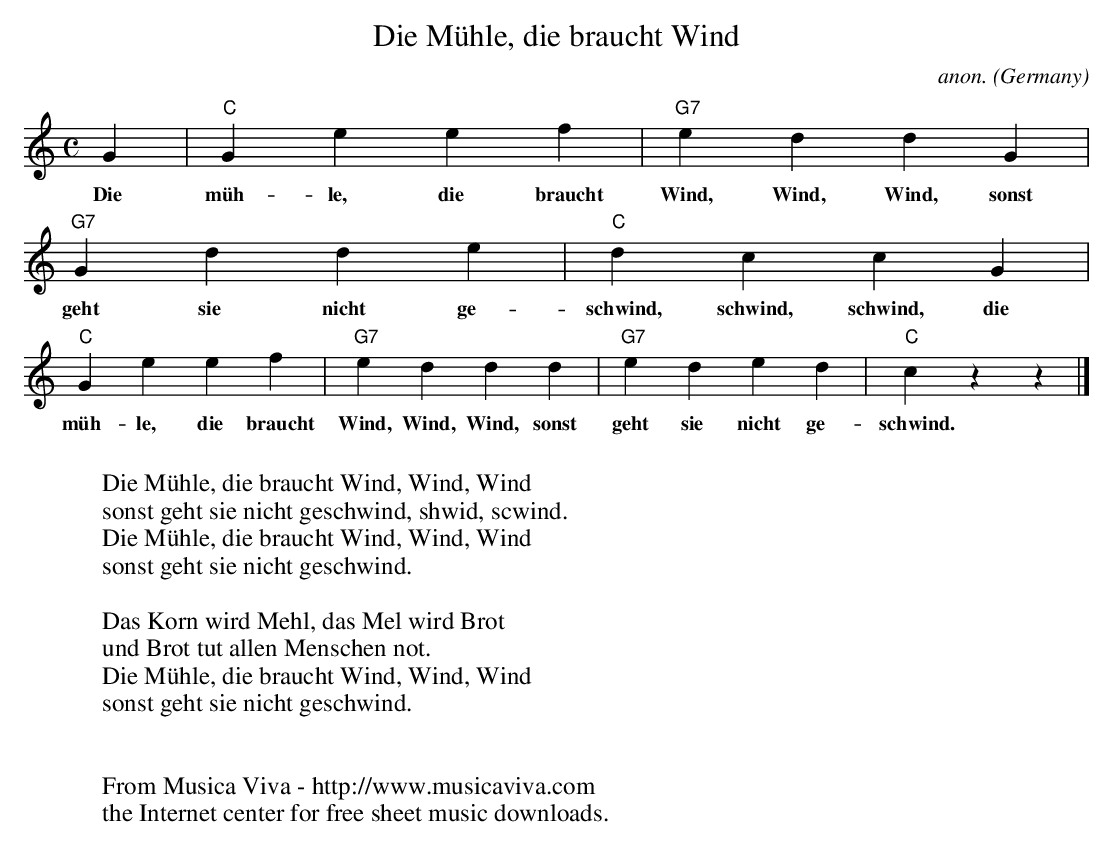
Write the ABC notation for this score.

X:1
T:Die M\"uhle, die braucht Wind
C:anon.
O:Germany
M:C
L:1/4
K:C
G|"C"Geef|"G7"eddG|"G7"Gdde|"C"dccG|
w:Die m\"uh-le, die braucht Wind, Wind, Wind, sonst geht sie nicht ge-schwind, schwind, schwind, die
"C"Geef|"G7"eddd|"G7"eded|"C"c zz|]
w:m\"uh-le, die braucht Wind, Wind, Wind, sonst geht sie nicht ge-schwind.
W:
W:Die M\"uhle, die braucht Wind, Wind, Wind
W:sonst geht sie nicht geschwind, shwid, scwind.
W:Die M\"uhle, die braucht Wind, Wind, Wind
W:sonst geht sie nicht geschwind.
W:
W:Das Korn wird Mehl, das Mel wird Brot
W:und Brot tut allen Menschen not.
W:Die M\"uhle, die braucht Wind, Wind, Wind
W:sonst geht sie nicht geschwind.
W:
W:
W:  From Musica Viva - http://www.musicaviva.com
W:  the Internet center for free sheet music downloads.
